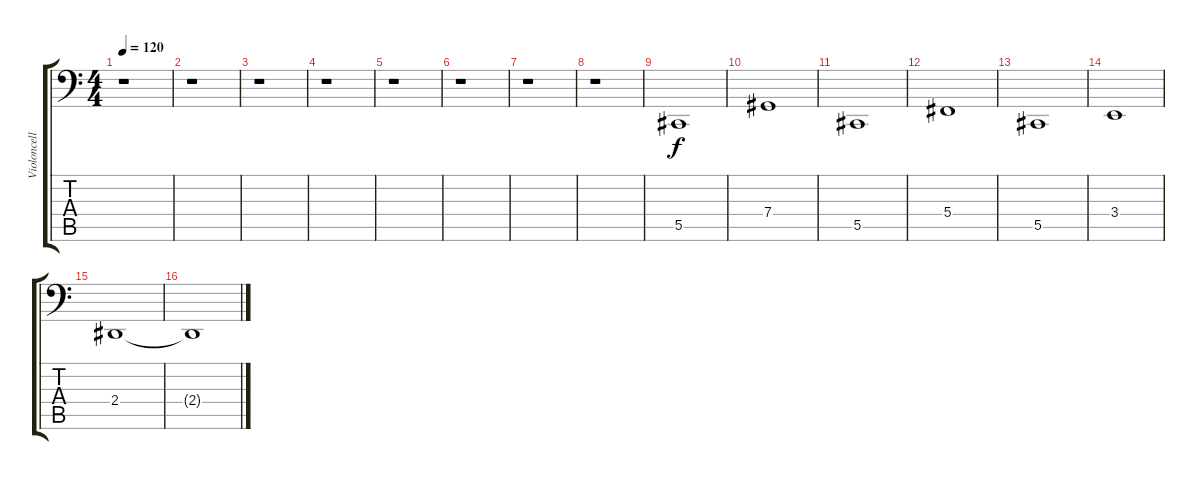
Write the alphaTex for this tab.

\track ("Violoncello" "Violoncell") {instrument cello}
\staff {score tabs}
\tuning (Eb3 Bb2 Gb2 Db2 Ab1 Eb1) {hide}
\ts (4 4)
\tempo 120
\clef f4
\ks c
r.1{dy f} |
r.1 |
r.1 |
r.1 |
r.1 |
r.1 |
r.1 |
r.1 |
5.5.1 |
7.4.1 |
5.5.1 |
5.4.1 |
5.5.1 |
3.4.1 |
2.4.1 |
2.4{t}.1
